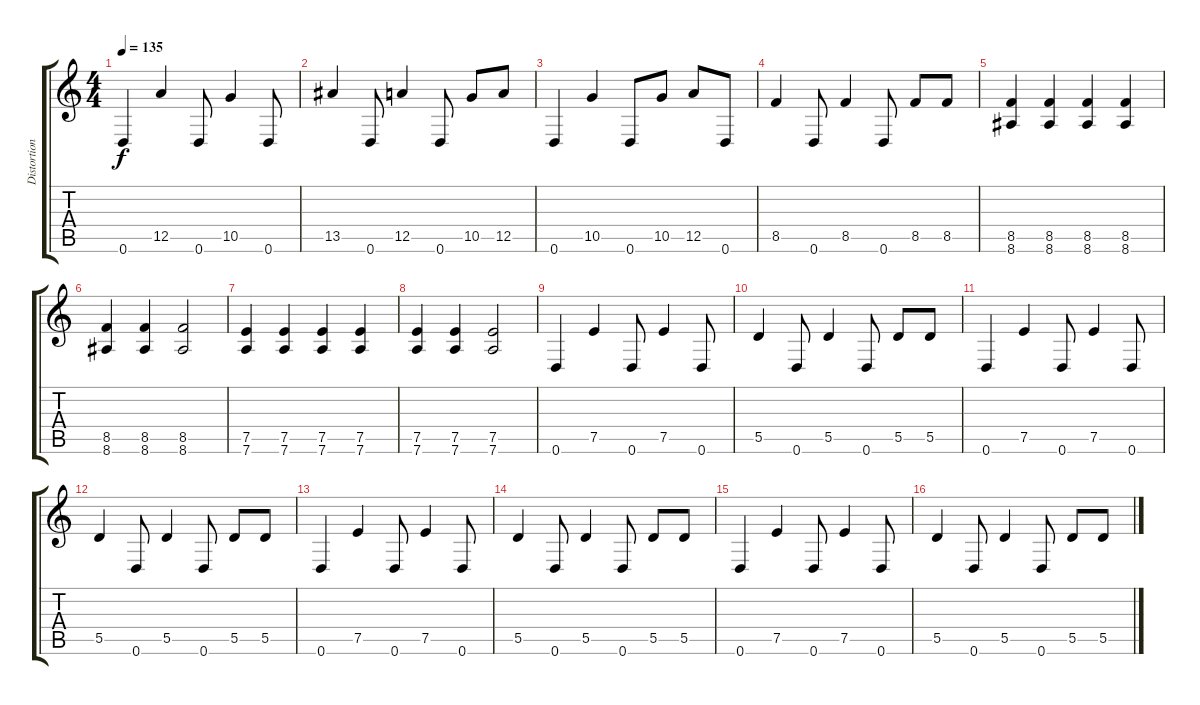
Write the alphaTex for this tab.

\track ("Distortion" "Distortion") {instrument distortionguitar}
\staff {score tabs}
\tuning (E4 B3 G3 D3 A2 D2) {hide}
\ts (4 4)
\tempo 135
\clef g2
\ks c
0.6.4{dy f} 12.5.4 0.6.8 10.5.4 0.6.8 |
13.5.4 0.6.8 12.5.4 0.6.8 10.5.8 12.5.8 |
0.6.4 10.5.4 0.6.8 10.5.8 12.5.8 0.6.8 |
8.5.4 0.6.8 8.5.4 0.6.8 8.5.8 8.5.8 |
(8.5 8.6).4 (8.5 8.6).4 (8.5 8.6).4 (8.5 8.6).4 |
(8.5 8.6).4 (8.5 8.6).4 (8.5 8.6).2 |
(7.5 7.6).4 (7.5 7.6).4 (7.5 7.6).4 (7.5 7.6).4 |
(7.5 7.6).4 (7.5 7.6).4 (7.5 7.6).2 |
0.6.4 7.5.4 0.6.8 7.5.4 0.6.8 |
5.5.4 0.6.8 5.5.4 0.6.8 5.5.8 5.5.8 |
0.6.4 7.5.4 0.6.8 7.5.4 0.6.8 |
5.5.4 0.6.8 5.5.4 0.6.8 5.5.8 5.5.8 |
0.6.4 7.5.4 0.6.8 7.5.4 0.6.8 |
5.5.4 0.6.8 5.5.4 0.6.8 5.5.8 5.5.8 |
0.6.4 7.5.4 0.6.8 7.5.4 0.6.8 |
5.5.4 0.6.8 5.5.4 0.6.8 5.5.8 5.5.8
